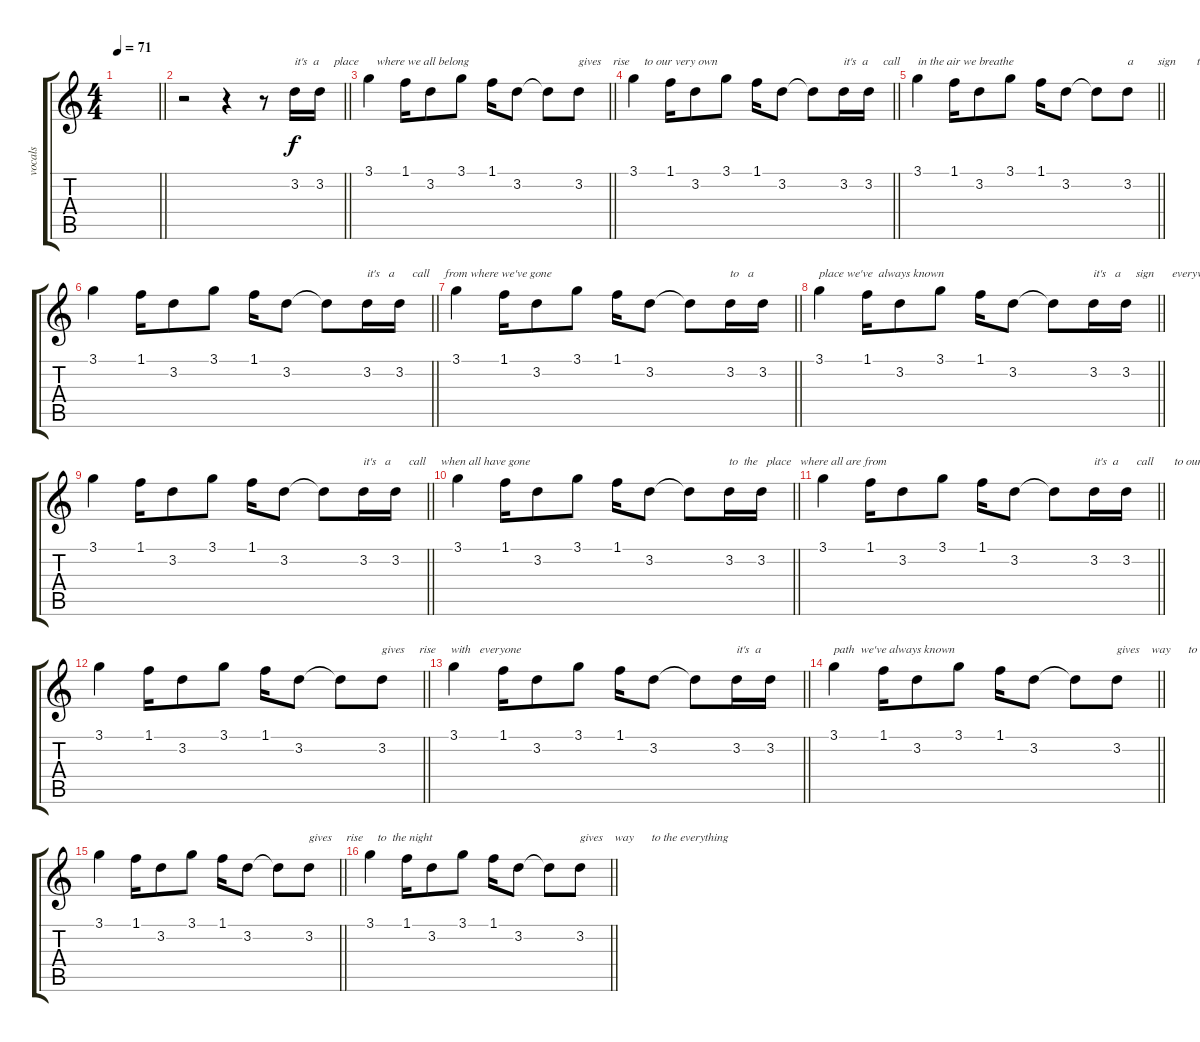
\track ("vocals" "vocals") {instrument electricguitarjazz}
\staff {score tabs}
\tuning (E4 B3 G3 D3 A2 E2) {hide}
\ts (4 4)
\tempo 71
\clef g2
\barLineRight lightlight
\ks c
|
\barLineRight lightlight
r.2 r.4 r.8 3.2.16{txt "it's  a     place      where we all belong"} 3.2.16 |
\barLineRight lightlight
3.1.4 1.1.16 3.2.8 3.1.8 1.1.16 3.2.8 3.2{t}.8 3.2.8{txt "gives    rise     to our very own"} |
\barLineRight lightlight
3.1.4 1.1.16 3.2.8 3.1.8 1.1.16 3.2.8 3.2{t}.8 3.2.16{txt "it's  a     call      in the air we breathe "} 3.2.16 |
\barLineRight lightlight
3.1.4 1.1.16 3.2.8 3.1.8 1.1.16 3.2.8 3.2{t}.8 3.2.8{txt "a        sign       to the everything"} |
\barLineRight lightlight
3.1.4 1.1.16 3.2.8 3.1.8 1.1.16 3.2.8 3.2{t}.8 3.2.16{txt "it's   a      call     from where we've gone"} 3.2.16 |
\barLineRight lightlight
3.1.4 1.1.16 3.2.8 3.1.8 1.1.16 3.2.8 3.2{t}.8 3.2.16{txt "to   a "} 3.2.16 |
\barLineRight lightlight
3.1.4{txt "place we've  always known"} 1.1.16 3.2.8 3.1.8 1.1.16 3.2.8 3.2{t}.8 3.2.16{txt "it's   a     sign      everywhere you go "} 3.2.16 |
\barLineRight lightlight
3.1.4 1.1.16 3.2.8 3.1.8 1.1.16 3.2.8 3.2{t}.8 3.2.16{txt "it's   a      call     when all have gone "} 3.2.16 |
\barLineRight lightlight
3.1.4 1.1.16 3.2.8 3.1.8 1.1.16 3.2.8 3.2{t}.8 3.2.16{txt "to  the   place   where all are from"} 3.2.16 |
\barLineRight lightlight
3.1.4 1.1.16 3.2.8 3.1.8 1.1.16 3.2.8 3.2{t}.8 3.2.16{txt "it's  a      call       to our very own "} 3.2.16 |
\barLineRight lightlight
3.1.4 1.1.16 3.2.8 3.1.8 1.1.16 3.2.8 3.2{t}.8 3.2.8{txt "gives     rise     with   everyone"} |
\barLineRight lightlight
3.1.4 1.1.16 3.2.8 3.1.8 1.1.16 3.2.8 3.2{t}.8 3.2.16{txt "it's  a "} 3.2.16 |
\barLineRight lightlight
3.1.4{txt "path  we've always known"} 1.1.16 3.2.8 3.1.8 1.1.16 3.2.8 3.2{t}.8 3.2.8{txt "gives    way      to  everything"} |
\barLineRight lightlight
3.1.4 1.1.16 3.2.8 3.1.8 1.1.16 3.2.8 3.2{t}.8 3.2.8{txt "gives     rise     to  the night"} |
\barLineRight lightlight
3.1.4 1.1.16 3.2.8 3.1.8 1.1.16 3.2.8 3.2{t}.8 3.2.8{txt "gives    way      to the everything "}
